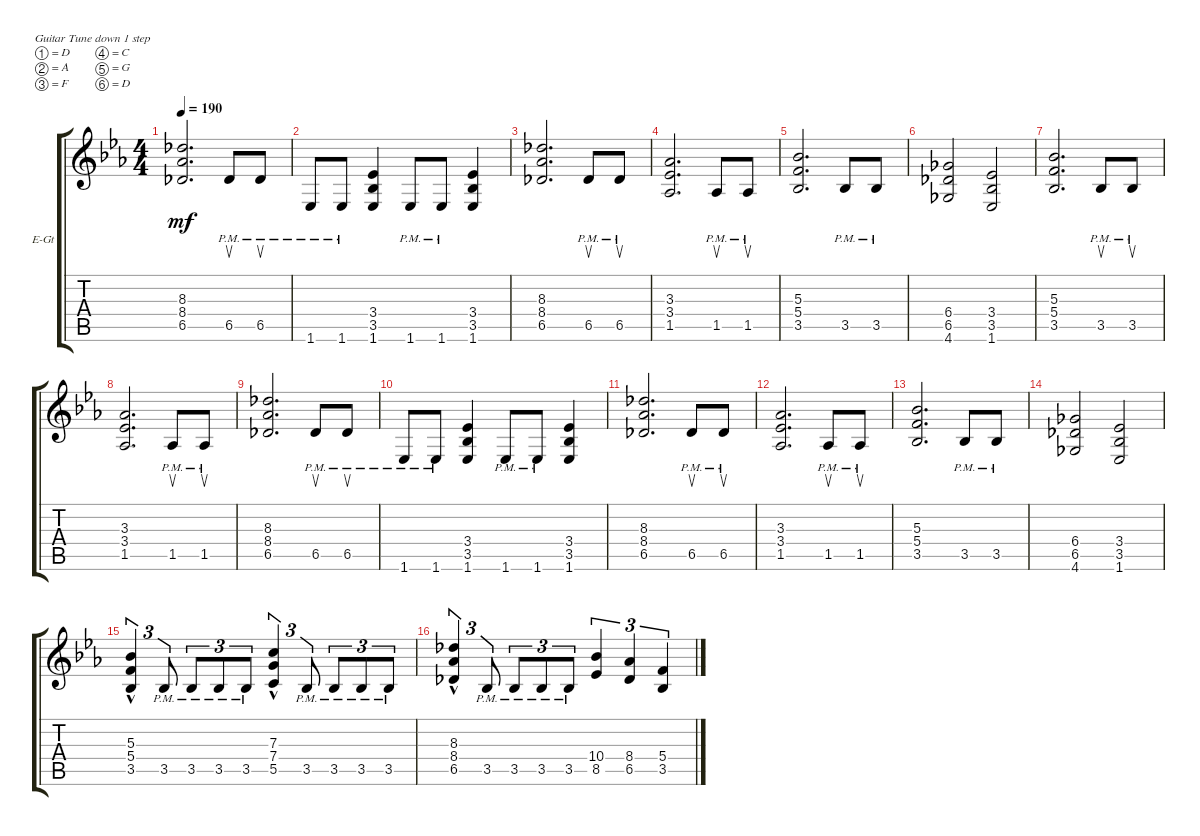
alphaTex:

\defaultSystemsLayout 4
\bracketExtendMode groupsimilarinstruments
\firstSystemTrackNameOrientation horizontal
\otherSystemsTrackNameOrientation horizontal
\track ("Rithm Guitar 1" "E-Gt") {instrument distortionguitar}
\staff {score tabs}
\tuning (D4 A3 F3 C3 G2 D2)
\ts (4 4)
\tempo 190
\clef g2
\ks cminor
(6.5 8.4 8.3).2{d dy mf} 6.5{pm}.8{su} 6.5{pm}.8{su} |
1.6{pm}.8 1.6{pm}.8 (1.6 3.5 3.4).4 1.6{pm}.8 1.6{pm}.8 (1.6 3.5 3.4).4 |
(6.5 8.4 8.3).2{d} 6.5{pm}.8{su} 6.5{pm}.8{su} |
(1.5 3.4 3.3).2{d} 1.5{pm}.8{su} 1.5{pm}.8{su} |
(3.5 5.4 5.3).2{d} 3.5{pm}.8 3.5{pm}.8 |
(4.6 6.5 6.4).2 (1.6 3.5 3.4).2 |
(3.5 5.4 5.3).2{d} 3.5{pm}.8{su} 3.5{pm}.8{su} |
(1.5 3.4 3.3).2{d} 1.5{pm}.8{su} 1.5{pm}.8{su} |
(6.5 8.4 8.3).2{d} 6.5{pm}.8{su} 6.5{pm}.8{su} |
1.6{pm}.8 1.6{pm}.8 (1.6 3.5 3.4).4 1.6{pm}.8 1.6{pm}.8 (1.6 3.5 3.4).4 |
(6.5 8.4 8.3).2{d} 6.5{pm}.8{su} 6.5{pm}.8{su} |
(1.5 3.4 3.3).2{d} 1.5{pm}.8{su} 1.5{pm}.8{su} |
(3.5 5.4 5.3).2{d} 3.5{pm}.8 3.5{pm}.8 |
(4.6 6.5 6.4).2 (1.6 3.5 3.4).2 |
(3.5{hac} 5.4{hac} 5.3{hac}).4{tu (3 2)} 3.5{pm}.8{tu (3 2)} 3.5{pm}.8{tu (3 2)} 3.5{pm}.8{tu (3 2)} 3.5{pm}.8{tu (3 2)} (5.5{hac} 7.4{hac} 7.3{hac}).4{tu (3 2)} 3.5{pm}.8{tu (3 2)} 3.5{pm}.8{tu (3 2)} 3.5{pm}.8{tu (3 2)} 3.5{pm}.8{tu (3 2)} |
(6.5{hac} 8.3{hac} 8.4).4{tu (3 2)} 3.5{pm}.8{tu (3 2)} 3.5{pm}.8{tu (3 2)} 3.5{pm}.8{tu (3 2)} 3.5{pm}.8{tu (3 2)} (10.4 8.5).4{tu (3 2)} (6.5 8.4).4{tu (3 2)} (5.4 3.5).4{tu (3 2)}
